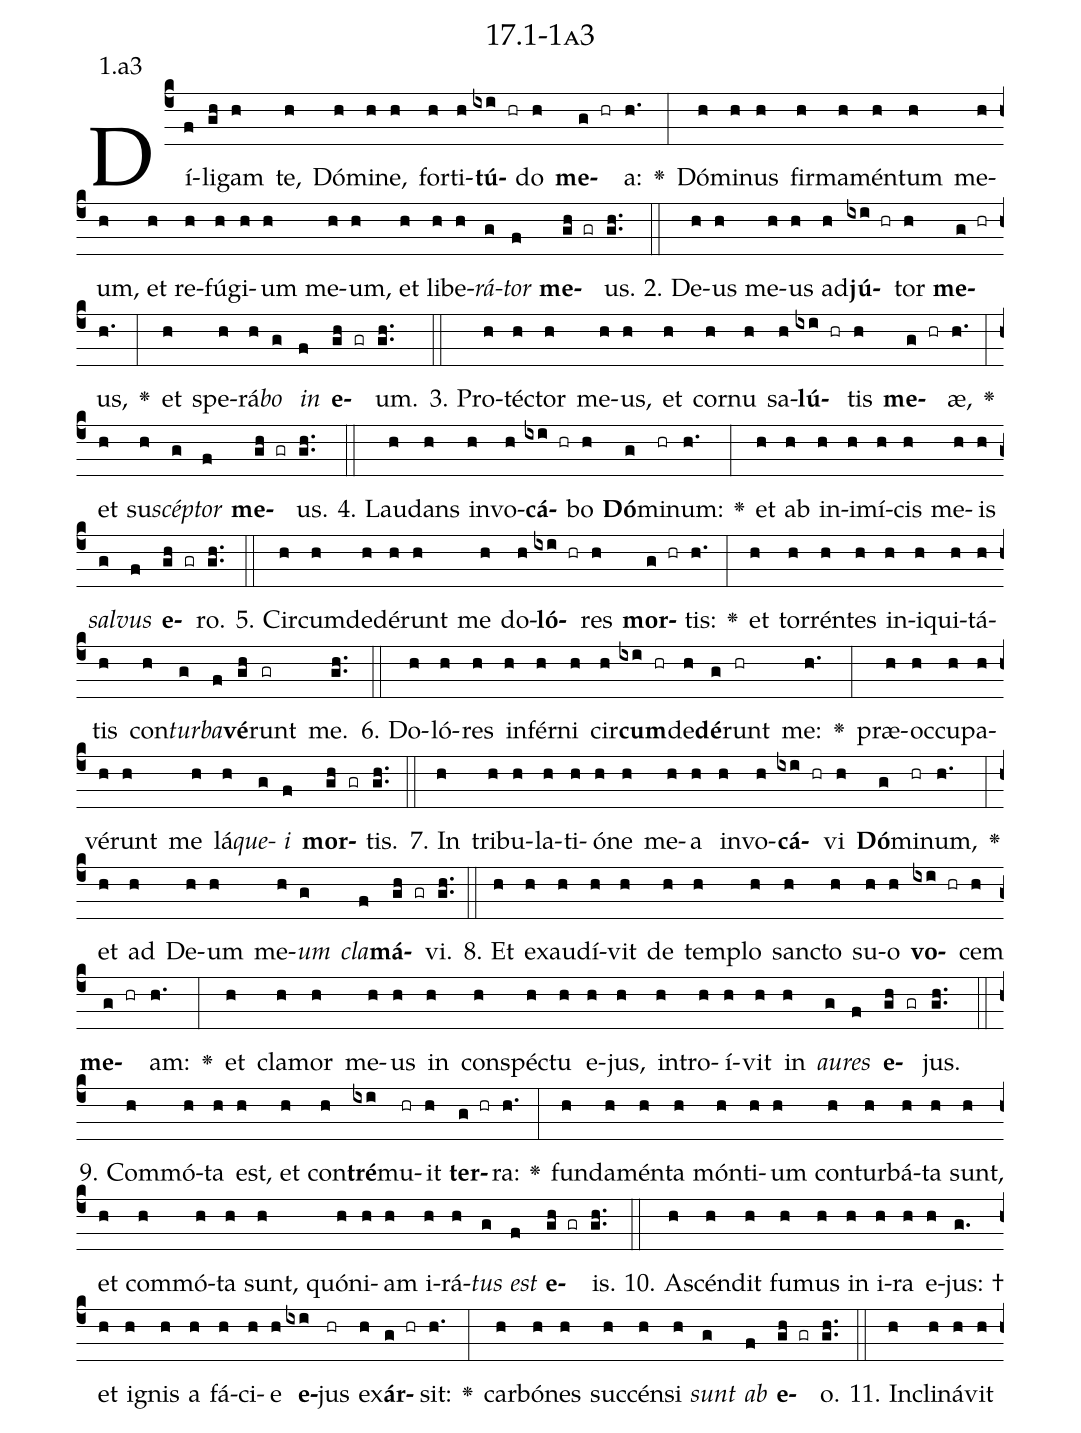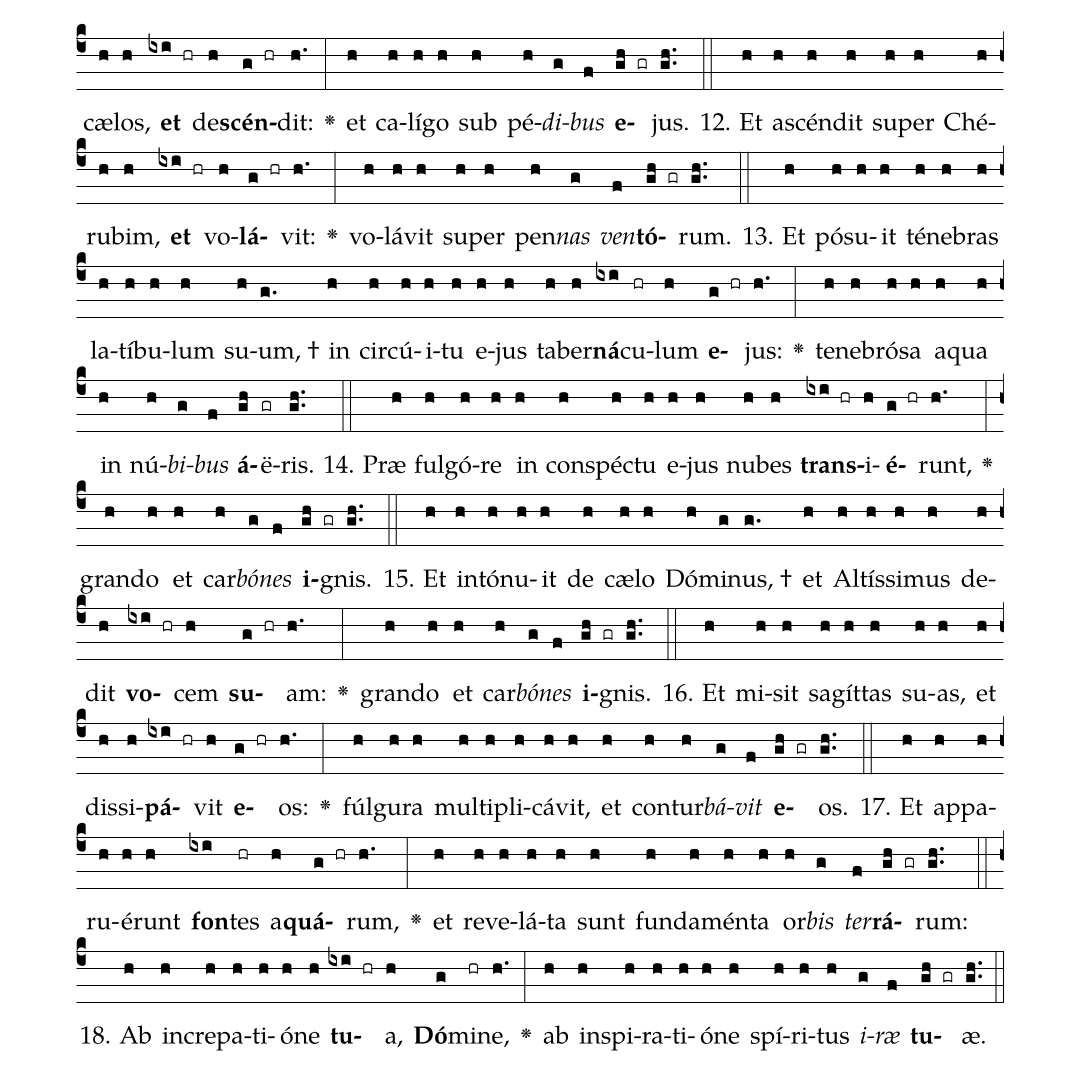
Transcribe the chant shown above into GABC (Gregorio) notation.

name: 17.1-1a3;
annotation: 1.a3;
%%
(c4)Dí(f)li(gh)gam(h) te,(h) Dó(h)mi(h)ne,(h) for(h)ti(h)<b>tú</b>(ixi hr)do(h) <b>me</b>(g hr)a:(h.) <v>\greheightstar</v>(:) Dó(h)mi(h)nus(h) fir(h)ma(h)mén(h)tum(h) me(h)um,(h) et(h) re(h)fú(h)gi(h)um(h) me(h)um,(h) et(h) li(h)be(h)<i>rá</i>(g)<i>tor</i>(f) <b>me</b>(gh gr)us.(gh..) (::)
2. De(h)us(h) me(h)us(h) ad(h)<b>jú</b>(ixi hr)tor(h) <b>me</b>(g hr)us,(h.) <v>\greheightstar</v>(:) et(h) spe(h)rá(h)<i>bo</i>(g) <i>in</i>(f) <b>e</b>(gh gr)um.(gh..) (::)
3. Pro(h)téc(h)tor(h) me(h)us,(h) et(h) cor(h)nu(h) sa(h)<b>lú</b>(ixi hr)tis(h) <b>me</b>(g hr)æ,(h.) <v>\greheightstar</v>(:) et(h) su(h)<i>scép</i>(g)<i>tor</i>(f) <b>me</b>(gh gr)us.(gh..) (::)
4. Lau(h)dans(h) in(h)vo(h)<b>cá</b>(ixi hr)bo(h) <b>Dó</b>(g)mi(hr)num:(h.) <v>\greheightstar</v>(:) et(h) ab(h) in(h)i(h)mí(h)cis(h) me(h)is(h) <i>sal</i>(g)<i>vus</i>(f) <b>e</b>(gh gr)ro.(gh..) (::)
5. Cir(h)cum(h)de(h)dé(h)runt(h) me(h) do(h)<b>ló</b>(ixi hr)res(h) <b>mor</b>(g hr)tis:(h.) <v>\greheightstar</v>(:) et(h) tor(h)rén(h)tes(h) in(h)i(h)qui(h)tá(h)tis(h) con(h)<i>tur</i>(g)<i>ba</i>(f)<b>vé</b>(gh)runt(gr) me.(gh..) (::)
6. Do(h)ló(h)res(h) in(h)fér(h)ni(h) cir(h)<b>cum</b>(ixi hr)de(h)<b>dé</b>(g)runt(hr) me:(h.) <v>\greheightstar</v>(:) præ(h)oc(h)cu(h)pa(h)vé(h)runt(h) me(h) lá(h)<i>que</i>(g)<i>i</i>(f) <b>mor</b>(gh gr)tis.(gh..) (::)
7. In(h) tri(h)bu(h)la(h)ti(h)ó(h)ne(h) me(h)a(h) in(h)vo(h)<b>cá</b>(ixi hr)vi(h) <b>Dó</b>(g)mi(hr)num,(h.) <v>\greheightstar</v>(:) et(h) ad(h) De(h)um(h) me(h)<i>um</i>(g) <i>cla</i>(f)<b>má</b>(gh gr)vi.(gh..) (::)
8. Et(h) ex(h)au(h)dí(h)vit(h) de(h) tem(h)plo(h) sanc(h)to(h) su(h)o(h) <b>vo</b>(ixi hr)cem(h) <b>me</b>(g hr)am:(h.) <v>\greheightstar</v>(:) et(h) cla(h)mor(h) me(h)us(h) in(h) con(h)spéc(h)tu(h) e(h)jus,(h) in(h)tro(h)í(h)vit(h) in(h) <i>au</i>(g)<i>res</i>(f) <b>e</b>(gh gr)jus.(gh..) (::)
9. Com(h)mó(h)ta(h) est,(h) et(h) con(h)<b>tré</b>(ixi)mu(hr)it(h) <b>ter</b>(g hr)ra:(h.) <v>\greheightstar</v>(:) fun(h)da(h)mén(h)ta(h) món(h)ti(h)um(h) con(h)tur(h)bá(h)ta(h) sunt,(h) et(h) com(h)mó(h)ta(h) sunt,(h) quón(h)i(h)am(h) i(h)rá(h)<i>tus</i>(g) <i>est</i>(f) <b>e</b>(gh gr)is.(gh..) (::)
10. A(h)scén(h)dit(h) fu(h)mus(h) in(h) i(h)ra(h) e(h)jus: †(g.) et(h) i(h)gnis(h) a(h) fá(h)ci(h)e(h) <b>e</b>(ixi)jus(hr) ex(h)<b>ár</b>(g hr)sit:(h.) <v>\greheightstar</v>(:) car(h)bó(h)nes(h) suc(h)cén(h)si(h) <i>sunt</i>(g) <i>ab</i>(f) <b>e</b>(gh gr)o.(gh..) (::)
11. In(h)cli(h)ná(h)vit(h) cæ(h)los,(h) <b>et</b>(ixi hr) de(h)<b>scén</b>(g hr)dit:(h.) <v>\greheightstar</v>(:) et(h) ca(h)lí(h)go(h) sub(h) pé(h)<i>di</i>(g)<i>bus</i>(f) <b>e</b>(gh gr)jus.(gh..) (::)
12. Et(h) a(h)scén(h)dit(h) su(h)per(h) Ché(h)ru(h)bim,(h) <b>et</b>(ixi hr) vo(h)<b>lá</b>(g hr)vit:(h.) <v>\greheightstar</v>(:) vo(h)lá(h)vit(h) su(h)per(h) pen(h)<i>nas</i>(g) <i>ven</i>(f)<b>tó</b>(gh gr)rum.(gh..) (::)
13. Et(h) pó(h)su(h)it(h) té(h)ne(h)bras(h) la(h)tí(h)bu(h)lum(h) su(h)um, †(g.) in(h) cir(h)cú(h)i(h)tu(h) e(h)jus(h) ta(h)ber(h)<b>ná</b>(ixi)cu(hr)lum(h) <b>e</b>(g hr)jus:(h.) <v>\greheightstar</v>(:) te(h)ne(h)bró(h)sa(h) a(h)qua(h) in(h) nú(h)<i>bi</i>(g)<i>bus</i>(f) <b>á</b>(gh)ë(gr)ris.(gh..) (::)
14. Præ(h) ful(h)gó(h)re(h) in(h) con(h)spéc(h)tu(h) e(h)jus(h) nu(h)bes(h) <b>trans</b>(ixi hr)i(h)<b>é</b>(g hr)runt,(h.) <v>\greheightstar</v>(:) gran(h)do(h) et(h) car(h)<i>bó</i>(g)<i>nes</i>(f) <b>i</b>(gh gr)gnis.(gh..) (::)
15. Et(h) in(h)tó(h)nu(h)it(h) de(h) cæ(h)lo(h) Dó(h)mi(g)nus, †(g.) et(h) Al(h)tís(h)si(h)mus(h) de(h)dit(h) <b>vo</b>(ixi hr)cem(h) <b>su</b>(g hr)am:(h.) <v>\greheightstar</v>(:) gran(h)do(h) et(h) car(h)<i>bó</i>(g)<i>nes</i>(f) <b>i</b>(gh gr)gnis.(gh..) (::)
16. Et(h) mi(h)sit(h) sa(h)gít(h)tas(h) su(h)as,(h) et(h) dis(h)si(h)<b>pá</b>(ixi hr)vit(h) <b>e</b>(g hr)os:(h.) <v>\greheightstar</v>(:) fúl(h)gu(h)ra(h) mul(h)ti(h)pli(h)cá(h)vit,(h) et(h) con(h)tur(h)<i>bá</i>(g)<i>vit</i>(f) <b>e</b>(gh gr)os.(gh..) (::)
17. Et(h) ap(h)pa(h)ru(h)é(h)runt(h) <b>fon</b>(ixi)tes(hr) a(h)<b>quá</b>(g hr)rum,(h.) <v>\greheightstar</v>(:) et(h) re(h)ve(h)lá(h)ta(h) sunt(h) fun(h)da(h)mén(h)ta(h) or(h)<i>bis</i>(g) <i>ter</i>(f)<b>rá</b>(gh gr)rum:(gh..) (::)
18. Ab(h) in(h)cre(h)pa(h)ti(h)ó(h)ne(h) <b>tu</b>(ixi hr)a,(h) <b>Dó</b>(g)mi(hr)ne,(h.) <v>\greheightstar</v>(:) ab(h) in(h)spi(h)ra(h)ti(h)ó(h)ne(h) spí(h)ri(h)tus(h) <i>i</i>(g)<i>ræ</i>(f) <b>tu</b>(gh gr)æ.(gh..) (::)
